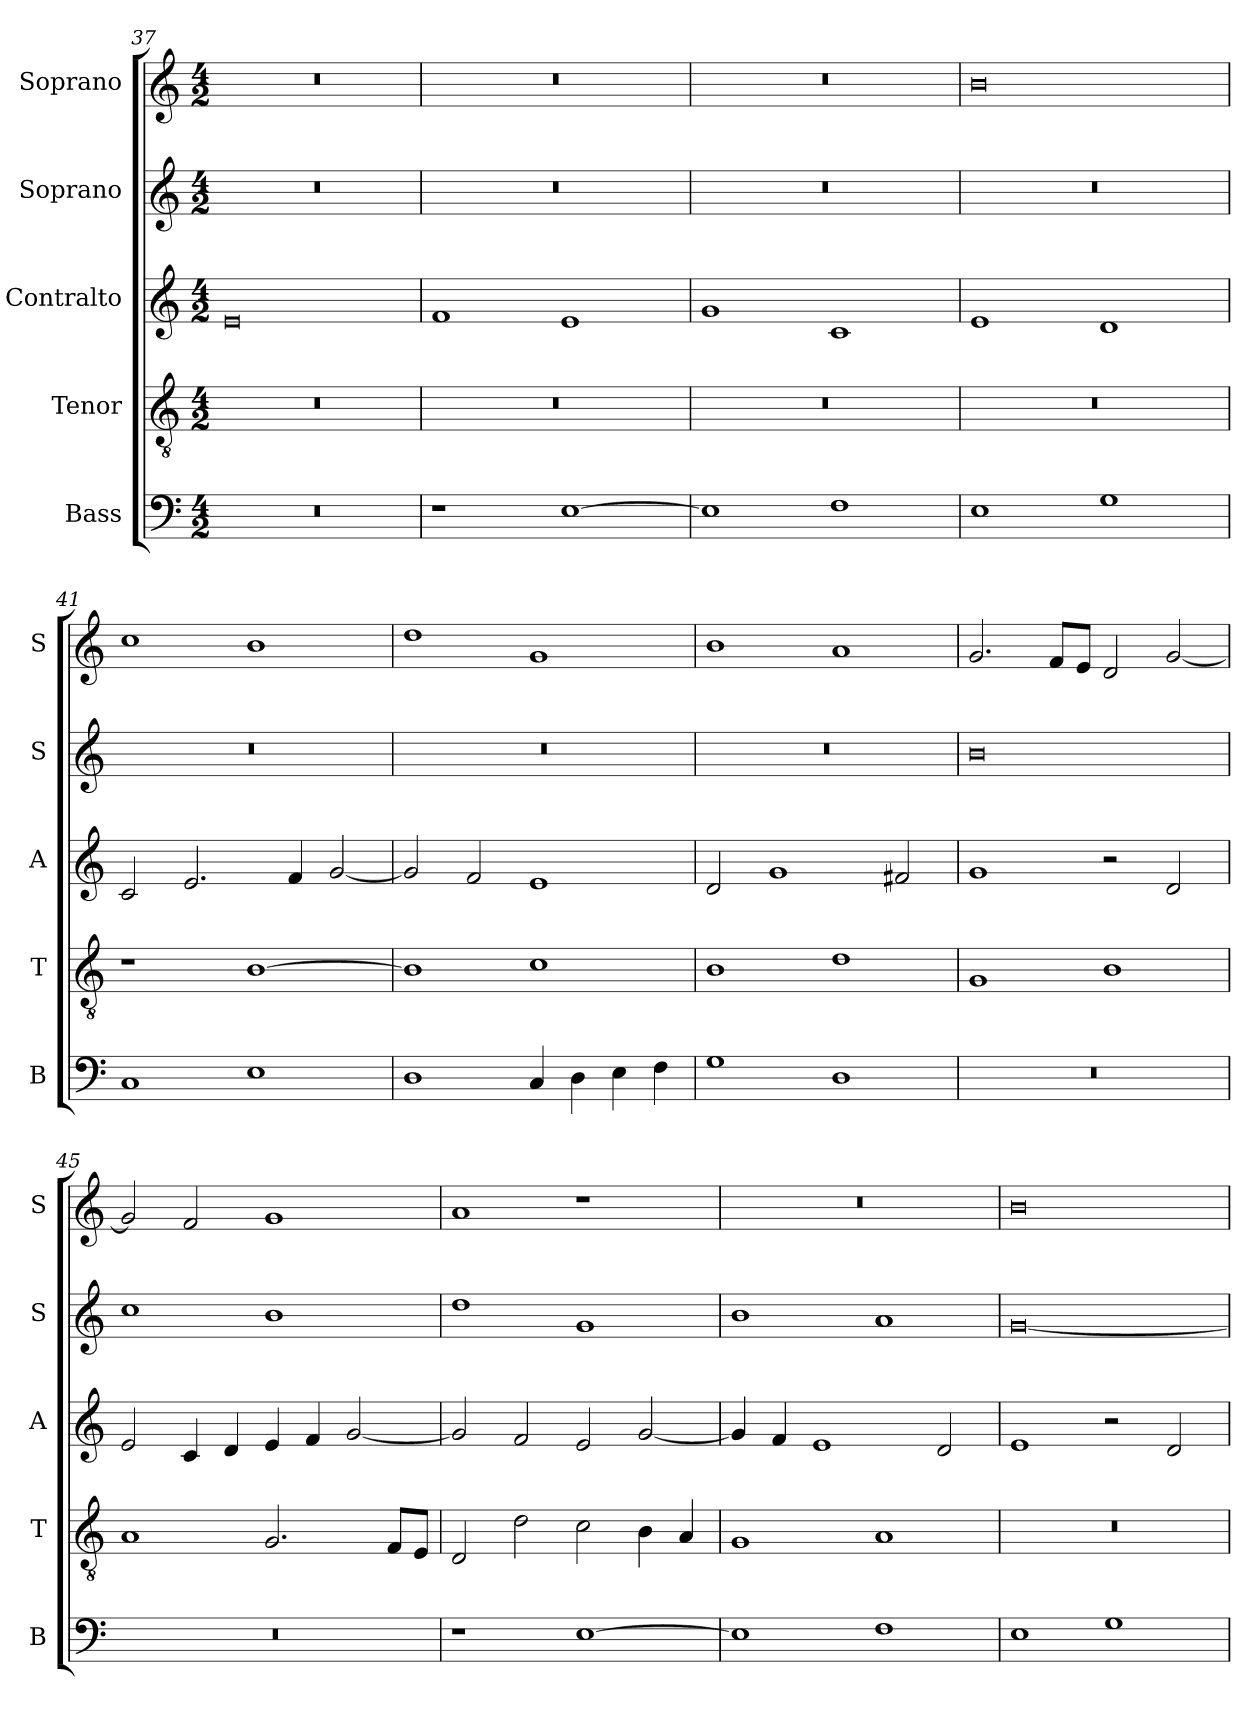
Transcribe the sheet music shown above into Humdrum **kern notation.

**kern	**kern	**kern	**kern	**kern
*part5	*part4	*part3	*part2	*part1
*staff5	*staff4	*staff3	*staff2	*staff1
*I"Bass	*I"Tenor	*I"Contralto	*I"Soprano	*I"Soprano
*I'B	*I'T	*I'A	*I'S	*I'S
*clefF4	*clefGv2	*clefG2	*clefG2	*clefG2
*k[]	*k[]	*k[]	*k[]	*k[]
*E:phr	*E:phr	*E:phr	*E:phr	*E:phr
*M4/2	*M4/2	*M4/2	*M4/2	*M4/2
=37	=37	=37	=37	=37
0r	0r	0e	0r	0r
=38	=38	=38	=38	=38
1r	0r	1f	0r	0r
[1E	.	1e	.	.
=39	=39	=39	=39	=39
1E]	0r	1g	0r	0r
1F	.	1c	.	.
=40	=40	=40	=40	=40
1E	0r	1e	0r	0b
1G	.	1d	.	.
=41	=41	=41	=41	=41
1C	1r	2c	0r	1cc
.	.	2.e	.	.
1E	[1B	.	.	1b
.	.	4f	.	.
.	.	[2g	.	.
=42	=42	=42	=42	=42
1D	1B]	2g]	0r	1dd
.	.	2f	.	.
4C	1c	1e	.	1g
4D	.	.	.	.
4E	.	.	.	.
4F	.	.	.	.
=43	=43	=43	=43	=43
1G	1B	2d	0r	1b
.	.	1g	.	.
1D	1d	.	.	1a
.	.	2f#X	.	.
=44	=44	=44	=44	=44
0r	1G	1g	0b	2.g
.	.	.	.	8f/L
.	.	.	.	8e/J
.	1B	2r	.	2d
.	.	2d	.	[2g
=45	=45	=45	=45	=45
0r	1A	2e	1cc	2g]
.	.	4c	.	2f
.	.	4d	.	.
.	2.G	4e	1b	1g
.	.	4f	.	.
.	.	[2g	.	.
.	8F/L	.	.	.
.	8E/J	.	.	.
=46	=46	=46	=46	=46
1r	2D	2g]	1dd	1a
.	2d	2f	.	.
[1E	2c	2e	1g	1r
.	4B	[2g	.	.
.	4A	.	.	.
=47	=47	=47	=47	=47
1E]	1G	4g]	1b	0r
.	.	4f	.	.
.	.	1e	.	.
1F	1A	.	1a	.
.	.	2d	.	.
=48	=48	=48	=48	=48
1E	0r	1e	[0g	0b
1G	.	2r	.	.
.	.	2d	.	.
=	=	=	=	=
*-	*-	*-	*-	*-
